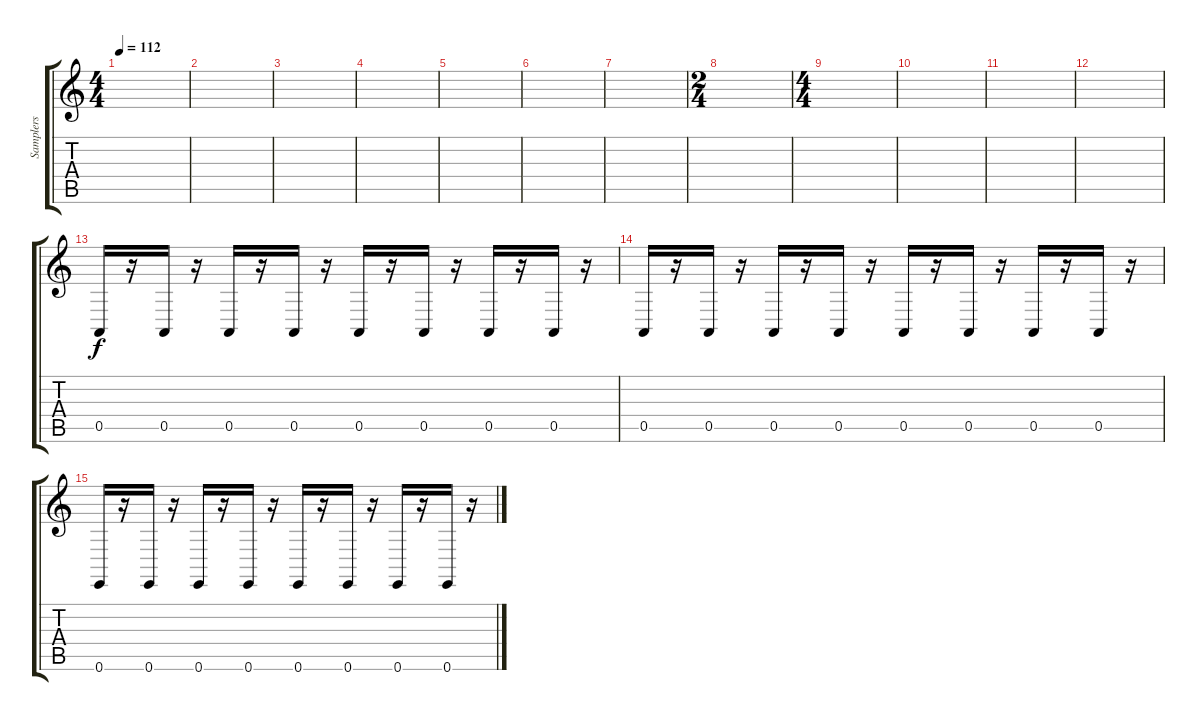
\track ("Samplers " "Samplers ") {instrument stringensemble1}
\staff {score tabs}
\tuning (E4 B3 G3 D3 A2 E2) {hide}
\ts (4 4)
\tempo 112
\clef g2
\ks c
|
|
|
|
|
|
|
\ts (2 4)
|
\ts (4 4)
|
|
|
|
0.5.16 r.16 0.5.16 r.16 0.5.16 r.16 0.5.16 r.16 0.5.16 r.16 0.5.16 r.16 0.5.16 r.16 0.5.16 r.16 |
0.5.16 r.16 0.5.16 r.16 0.5.16 r.16 0.5.16 r.16 0.5.16 r.16 0.5.16 r.16 0.5.16 r.16 0.5.16 r.16 |
0.6.16 r.16 0.6.16 r.16 0.6.16 r.16 0.6.16 r.16 0.6.16 r.16 0.6.16 r.16 0.6.16 r.16 0.6.16 r.16
